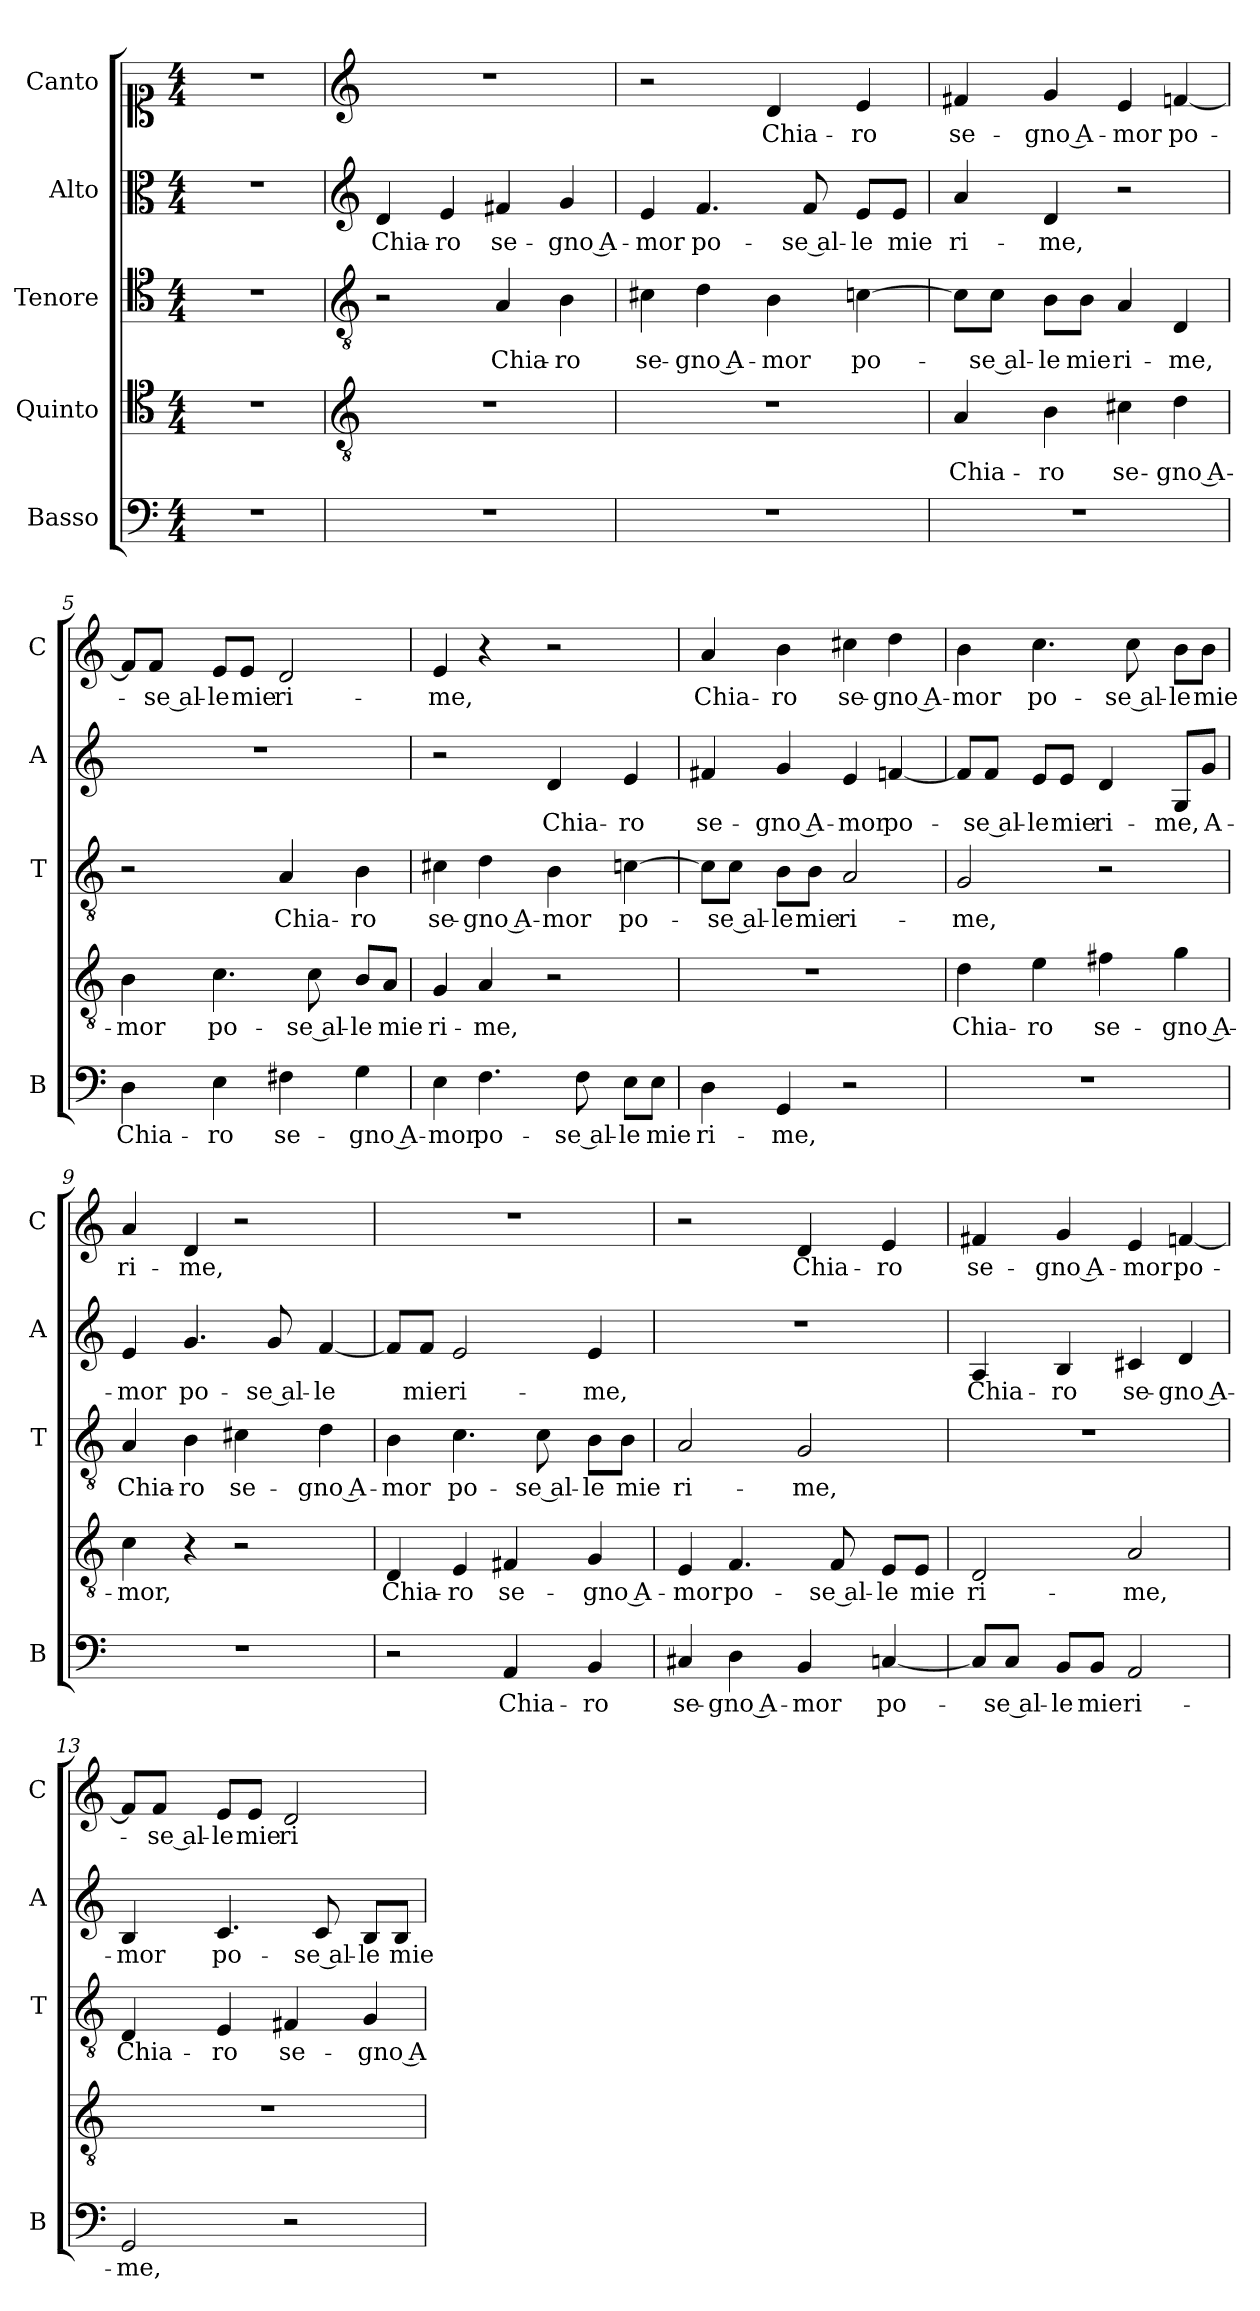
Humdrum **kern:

**kern	**text	**kern	**text	**kern	**text	**kern	**text	**kern	**text
*part5	*part5	*part4	*part4	*part3	*part3	*part2	*part2	*part1	*part1
*staff5	*staff5	*staff4	*staff4	*staff3	*staff3	*staff2	*staff2	*staff1	*staff1
*I"Basso	*	*I"Quinto	*	*I"Tenore	*	*I"Alto	*	*I"Canto	*
*I'B	*	*	*	*I'T	*	*I'A	*	*I'C	*
*clefF4	*	*clefC4	*	*clefC4	*	*clefC3	*	*clefC1	*
*k[]	*	*k[]	*	*k[]	*	*k[]	*	*k[]	*
*C:	*	*C:	*	*C:	*	*C:	*	*C:	*
*M4/4	*	*M4/4	*	*M4/4	*	*M4/4	*	*M4/4	*
=1	=1	=1	=1	=1	=1	=1	=1	=1	=1
1r	.	1r	.	1r	.	1r	.	1r	.
=2	=2	=2	=2	=2	=2	=2	=2	=2	=2
*	*	*clefGv2	*	*clefGv2	*	*clefG2	*	*clefG2	*
!	!	!	!	!	!	!	!LO:LY:b	!	!
1r	.	1r	.	2r	.	4d/	Chia-	1r	.
!	!	!	!	!	!	!	!LO:LY:b	!	!
.	.	.	.	.	.	4e/	-ro	.	.
!	!	!	!	!	!LO:LY:b	!	!LO:LY:b	!	!
.	.	.	.	4A/	Chia-	4f#X/	se-	.	.
!	!	!	!	!	!LO:LY:b	!	!LO:LY:b	!	!
.	.	.	.	4B\	-ro	4g/	-gno A-	.	.
=3	=3	=3	=3	=3	=3	=3	=3	=3	=3
!	!	!	!	!	!LO:LY:b	!	!LO:LY:b	!	!
1r	.	1r	.	4c#X\	se-	4e/	-mor	2r	.
!	!	!	!	!	!LO:LY:b	!	!LO:LY:b	!	!
.	.	.	.	4d\	-gno A-	4.f/	po-	.	.
!	!	!	!	!	!LO:LY:b	!	!	!	!LO:LY:b
.	.	.	.	4B\	-mor	.	.	4d/	Chia-
!	!	!	!	!	!	!	!LO:LY:b	!	!
.	.	.	.	.	.	8f/	-se al-	.	.
!	!	!	!	!	!LO:LY:b	!	!LO:LY:b	!	!LO:LY:b
.	.	.	.	[4cn\	po-	8e/L	-le	4e/	-ro
!	!	!	!	!	!	!	!LO:LY:b	!	!
.	.	.	.	.	.	8e/J	mie	.	.
=4	=4	=4	=4	=4	=4	=4	=4	=4	=4
!	!	!	!LO:LY:b	!	!	!	!LO:LY:b	!	!LO:LY:b
1r	.	4A/	Chia-	8c\L]	.	4a/	ri-	4f#X/	se-
!	!	!	!	!	!LO:LY:b	!	!	!	!
.	.	.	.	8c\J	-se al-	.	.	.	.
!	!	!	!LO:LY:b	!	!LO:LY:b	!	!LO:LY:b	!	!LO:LY:b
.	.	4B\	-ro	8B\L	-le	4d/	-me,	4g/	-gno A-
!	!	!	!	!	!LO:LY:b	!	!	!	!
.	.	.	.	8B\J	mie	.	.	.	.
!	!	!	!LO:LY:b	!	!LO:LY:b	!	!	!	!LO:LY:b
.	.	4c#X\	se-	4A/	ri-	2r	.	4e/	-mor
!	!	!	!LO:LY:b	!	!LO:LY:b	!	!	!	!LO:LY:b
.	.	4d\	-gno A-	4D/	-me,	.	.	[4fn/	po-
=5	=5	=5	=5	=5	=5	=5	=5	=5	=5
!	!LO:LY:b	!	!LO:LY:b	!	!	!	!	!	!
4D\	Chia-	4B\	-mor	2r	.	1r	.	8f/L]	.
!	!	!	!	!	!	!	!	!	!LO:LY:b
.	.	.	.	.	.	.	.	8f/J	-se al-
!	!LO:LY:b	!	!LO:LY:b	!	!	!	!	!	!LO:LY:b
4E\	-ro	4.c\	po-	.	.	.	.	8e/L	-le
!	!	!	!	!	!	!	!	!	!LO:LY:b
.	.	.	.	.	.	.	.	8e/J	mie
!	!LO:LY:b	!	!	!	!LO:LY:b	!	!	!	!LO:LY:b
4F#X\	se-	.	.	4A/	Chia-	.	.	2d/	ri-
!	!	!	!LO:LY:b	!	!	!	!	!	!
.	.	8c\	-se al-	.	.	.	.	.	.
!	!LO:LY:b	!	!LO:LY:b	!	!LO:LY:b	!	!	!	!
4G\	-gno A-	8B/L	-le	4B\	-ro	.	.	.	.
!	!	!	!LO:LY:b	!	!	!	!	!	!
.	.	8A/J	mie	.	.	.	.	.	.
!!LO:LB:g=z
=6	=6	=6	=6	=6	=6	=6	=6	=6	=6
!	!LO:LY:b	!	!LO:LY:b	!	!LO:LY:b	!	!	!	!LO:LY:b
4E\	-mor	4G/	ri-	4c#X\	se-	2r	.	4e/	-me,
!	!LO:LY:b	!	!LO:LY:b	!	!LO:LY:b	!	!	!	!
4.F\	po-	4A/	-me,	4d\	-gno A-	.	.	4r	.
!	!	!	!	!	!LO:LY:b	!	!LO:LY:b	!	!
.	.	2r	.	4B\	-mor	4d/	Chia-	2r	.
!	!LO:LY:b	!	!	!	!	!	!	!	!
8F\	-se al-	.	.	.	.	.	.	.	.
!	!LO:LY:b	!	!	!	!LO:LY:b	!	!LO:LY:b	!	!
8E\L	-le	.	.	[4cn\	po-	4e/	-ro	.	.
!	!LO:LY:b	!	!	!	!	!	!	!	!
8E\J	mie	.	.	.	.	.	.	.	.
=7	=7	=7	=7	=7	=7	=7	=7	=7	=7
!	!LO:LY:b	!	!	!	!	!	!LO:LY:b	!	!LO:LY:b
4D\	ri-	1r	.	8c\L]	.	4f#X/	se-	4a/	Chia-
!	!	!	!	!	!LO:LY:b	!	!	!	!
.	.	.	.	8c\J	-se al-	.	.	.	.
!	!LO:LY:b	!	!	!	!LO:LY:b	!	!LO:LY:b	!	!LO:LY:b
4GG/	-me,	.	.	8B\L	-le	4g/	-gno A-	4b\	-ro
!	!	!	!	!	!LO:LY:b	!	!	!	!
.	.	.	.	8B\J	mie	.	.	.	.
!	!	!	!	!	!LO:LY:b	!	!LO:LY:b	!	!LO:LY:b
2r	.	.	.	2A/	ri-	4e/	-mor	4cc#X\	se-
!	!	!	!	!	!	!	!LO:LY:b	!	!LO:LY:b
.	.	.	.	.	.	[4fn/	po-	4dd\	-gno A-
=8	=8	=8	=8	=8	=8	=8	=8	=8	=8
!	!	!	!LO:LY:b	!	!LO:LY:b	!	!	!	!LO:LY:b
1r	.	4d\	Chia-	2G/	-me,	8f/L]	.	4b\	-mor
!	!	!	!	!	!	!	!LO:LY:b	!	!
.	.	.	.	.	.	8f/J	-se al-	.	.
!	!	!	!LO:LY:b	!	!	!	!LO:LY:b	!	!LO:LY:b
.	.	4e\	-ro	.	.	8e/L	-le	4.cc\	po-
!	!	!	!	!	!	!	!LO:LY:b	!	!
.	.	.	.	.	.	8e/J	mie	.	.
!	!	!	!LO:LY:b	!	!	!	!LO:LY:b	!	!
.	.	4f#X\	se-	2r	.	4d/	ri-	.	.
!	!	!	!	!	!	!	!	!	!LO:LY:b
.	.	.	.	.	.	.	.	8cc\	-se al-
!	!	!	!LO:LY:b	!	!	!	!LO:LY:b	!	!LO:LY:b
.	.	4g\	-gno A-	.	.	8G/L	-me,	8b\L	-le
!	!	!	!	!	!	!	!LO:LY:b	!	!LO:LY:b
.	.	.	.	.	.	8g/J	A-	8b\J	mie
=9	=9	=9	=9	=9	=9	=9	=9	=9	=9
!	!	!	!LO:LY:b	!	!LO:LY:b	!	!LO:LY:b	!	!LO:LY:b
1r	.	4c\	-mor,	4A/	Chia-	4e/	-mor	4a/	ri-
!	!	!	!	!	!LO:LY:b	!	!LO:LY:b	!	!LO:LY:b
.	.	4r	.	4B\	-ro	4.g/	po-	4d/	-me,
!	!	!	!	!	!LO:LY:b	!	!	!	!
.	.	2r	.	4c#X\	se-	.	.	2r	.
!	!	!	!	!	!	!	!LO:LY:b	!	!
.	.	.	.	.	.	8g/	-se al-	.	.
!	!	!	!	!	!LO:LY:b	!	!LO:LY:b	!	!
.	.	.	.	4d\	-gno A-	[4f/	-le	.	.
=10	=10	=10	=10	=10	=10	=10	=10	=10	=10
!	!	!	!LO:LY:b	!	!LO:LY:b	!	!	!	!
2r	.	4D/	Chia-	4B\	-mor	8f/L]	.	1r	.
!	!	!	!	!	!	!	!LO:LY:b	!	!
.	.	.	.	.	.	8f/J	mie	.	.
!	!	!	!LO:LY:b	!	!LO:LY:b	!	!LO:LY:b	!	!
.	.	4E/	-ro	4.c\	po-	2e/	ri-	.	.
!	!LO:LY:b	!	!LO:LY:b	!	!	!	!	!	!
4AA/	Chia-	4F#X/	se-	.	.	.	.	.	.
!	!	!	!	!	!LO:LY:b	!	!	!	!
.	.	.	.	8c\	-se al-	.	.	.	.
!	!LO:LY:b	!	!LO:LY:b	!	!LO:LY:b	!	!LO:LY:b	!	!
4BB/	-ro	4G/	-gno A-	8B\L	-le	4e/	-me,	.	.
!	!	!	!	!	!LO:LY:b	!	!	!	!
.	.	.	.	8B\J	mie	.	.	.	.
!!LO:PB:g=z
=11	=11	=11	=11	=11	=11	=11	=11	=11	=11
!	!LO:LY:b	!	!LO:LY:b	!	!LO:LY:b	!	!	!	!
4C#X/	se-	4E/	-mor	2A/	ri-	1r	.	2r	.
!	!LO:LY:b	!	!LO:LY:b	!	!	!	!	!	!
4D\	-gno A-	4.F/	po-	.	.	.	.	.	.
!	!LO:LY:b	!	!	!	!LO:LY:b	!	!	!	!LO:LY:b
4BB/	-mor	.	.	2G/	-me,	.	.	4d/	Chia-
!	!	!	!LO:LY:b	!	!	!	!	!	!
.	.	8F/	-se al-	.	.	.	.	.	.
!	!LO:LY:b	!	!LO:LY:b	!	!	!	!	!	!LO:LY:b
[4Cn/	po-	8E/L	-le	.	.	.	.	4e/	-ro
!	!	!	!LO:LY:b	!	!	!	!	!	!
.	.	8E/J	mie	.	.	.	.	.	.
=12	=12	=12	=12	=12	=12	=12	=12	=12	=12
!	!	!	!LO:LY:b	!	!	!	!LO:LY:b	!	!LO:LY:b
8C/L]	.	2D/	ri-	1r	.	4A/	Chia-	4f#X/	se-
!	!LO:LY:b	!	!	!	!	!	!	!	!
8C/J	-se al-	.	.	.	.	.	.	.	.
!	!LO:LY:b	!	!	!	!	!	!LO:LY:b	!	!LO:LY:b
8BB/L	-le	.	.	.	.	4B/	-ro	4g/	-gno A-
!	!LO:LY:b	!	!	!	!	!	!	!	!
8BB/J	mie	.	.	.	.	.	.	.	.
!	!LO:LY:b	!	!LO:LY:b	!	!	!	!LO:LY:b	!	!LO:LY:b
2AA/	ri-	2A/	-me,	.	.	4c#X/	se-	4e/	-mor
!	!	!	!	!	!	!	!LO:LY:b	!	!LO:LY:b
.	.	.	.	.	.	4d/	-gno A-	[4fn/	po-
=13	=13	=13	=13	=13	=13	=13	=13	=13	=13
!	!LO:LY:b	!	!	!	!LO:LY:b	!	!LO:LY:b	!	!
2GG/	-me,	1r	.	4D/	Chia-	4B/	-mor	8f/L]	.
!	!	!	!	!	!	!	!	!	!LO:LY:b
.	.	.	.	.	.	.	.	8f/J	-se al-
!	!	!	!	!	!LO:LY:b	!	!LO:LY:b	!	!LO:LY:b
.	.	.	.	4E/	-ro	4.c/	po-	8e/L	-le
!	!	!	!	!	!	!	!	!	!LO:LY:b
.	.	.	.	.	.	.	.	8e/J	mie
!	!	!	!	!	!LO:LY:b	!	!	!	!LO:LY:b
2r	.	.	.	4F#X/	se-	.	.	2d/	ri-
!	!	!	!	!	!	!	!LO:LY:b	!	!
.	.	.	.	.	.	8c/	-se al-	.	.
!	!	!	!	!	!LO:LY:b	!	!LO:LY:b	!	!
.	.	.	.	4G/	-gno A-	8B/L	-le	.	.
!	!	!	!	!	!	!	!LO:LY:b	!	!
.	.	.	.	.	.	8B/J	mie	.	.
=	=	=	=	=	=	=	=	=	=
*-	*-	*-	*-	*-	*-	*-	*-	*-	*-
